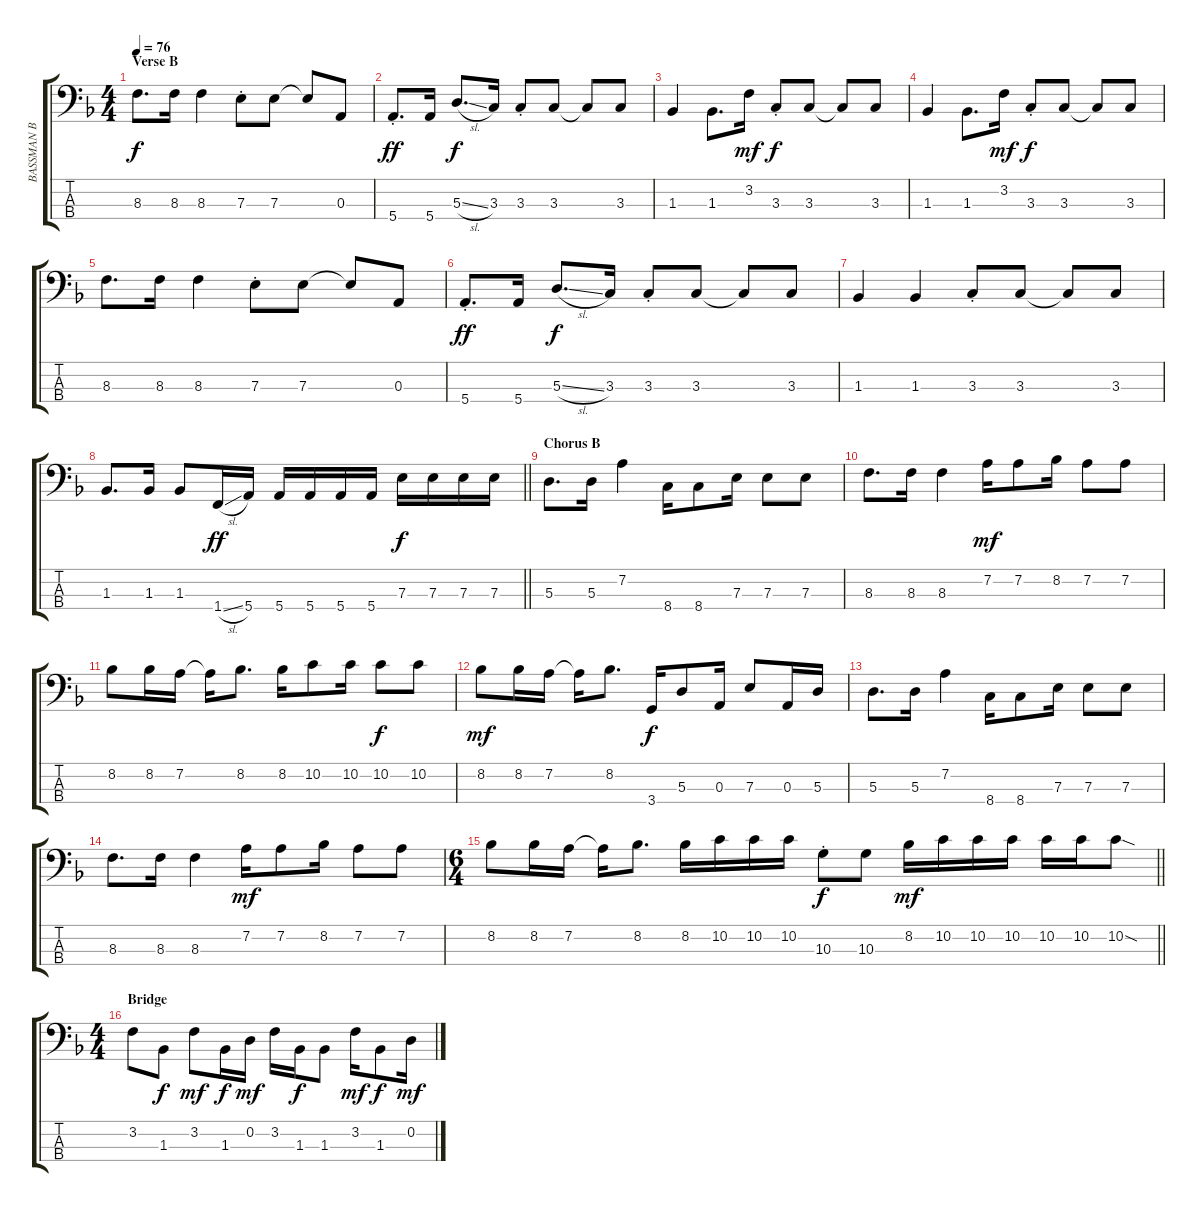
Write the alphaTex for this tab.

\track ("BASSMAN B" "BASSMAN B") {instrument electricbassfinger}
\staff {score tabs}
\tuning (G2 D2 A1 E1) {hide}
\ts (4 4)
\section ("" "Verse B")
\tempo 76
\clef f4
\ks f
8.3.8{d dy f} 8.3.16 8.3.4 7.3{st}.8 7.3.8 7.3{t}.8 0.3.8 |
5.4{st}.8{d dy ff} 5.4.16 5.3{sl}.8{d dy f} 3.3.16 3.3{st}.8 3.3.8 3.3{t}.8 3.3.8 |
1.3.4 1.3.8{d} 3.2.16{dy mf} 3.3{st}.8{dy f} 3.3.8 3.3{t}.8 3.3.8 |
1.3.4 1.3.8{d} 3.2.16{dy mf} 3.3{st}.8{dy f} 3.3.8 3.3{t}.8 3.3.8 |
8.3.8{d} 8.3.16 8.3.4 7.3{st}.8 7.3.8 7.3{t}.8 0.3.8 |
5.4{st}.8{d dy ff} 5.4.16 5.3{sl}.8{d dy f} 3.3.16 3.3{st}.8 3.3.8 3.3{t}.8 3.3.8 |
1.3.4 1.3.4 3.3{st}.8 3.3.8 3.3{t}.8 3.3.8 |
\barLineRight lightlight
1.3.8{d} 1.3.16 1.3.8 1.4{sl}.16{dy ff} 5.4.16 5.4.16 5.4.16 5.4.16 5.4.16 7.3.16{dy f} 7.3.16 7.3.16 7.3.16 |
\section ("" "Chorus B")
5.3.8{d} 5.3.16 7.2.4 8.4.16 8.4.8 7.3.16 7.3.8 7.3.8 |
8.3.8{d} 8.3.16 8.3.4 7.2.16{dy mf} 7.2.8 8.2.16 7.2.8 7.2.8 |
8.2.8 8.2.16 7.2.16{beam split} 7.2{t}.16 8.2.8{d beam split} 8.2.16 10.2.8 10.2.16 10.2.8{dy f} 10.2.8 |
8.2.8{dy mf} 8.2.16 7.2.16{beam split} 7.2{t}.16 8.2.8{d beam split} 3.4.16{dy f} 5.3.8 0.3.16 7.3.8 0.3.16 5.3.16 |
5.3.8{d} 5.3.16 7.2.4 8.4.16 8.4.8 7.3.16 7.3.8 7.3.8 |
8.3.8{d} 8.3.16 8.3.4 7.2.16{dy mf} 7.2.8 8.2.16 7.2.8 7.2.8 |
\ts (6 4)
\barLineRight lightlight
8.2.8 8.2.16 7.2.16{beam split} 7.2{t}.16 8.2.8{d beam split} 8.2.16 10.2.16 10.2.16 10.2.16 10.3{st}.8{dy f} 10.3.8 8.2.16{dy mf} 10.2.16 10.2.16 10.2.16 10.2.16 10.2.16 10.2{sod}.8 |
\ts (4 4)
\section ("" "Bridge")
3.2.8 1.3.8{dy f} 3.2.8{dy mf} 1.3.16{dy f} 0.2.16{dy mf} 3.2.16 1.3.16{dy f} 1.3.8 3.2.16{dy mf} 1.3.8{dy f} 0.2.16{dy mf}
